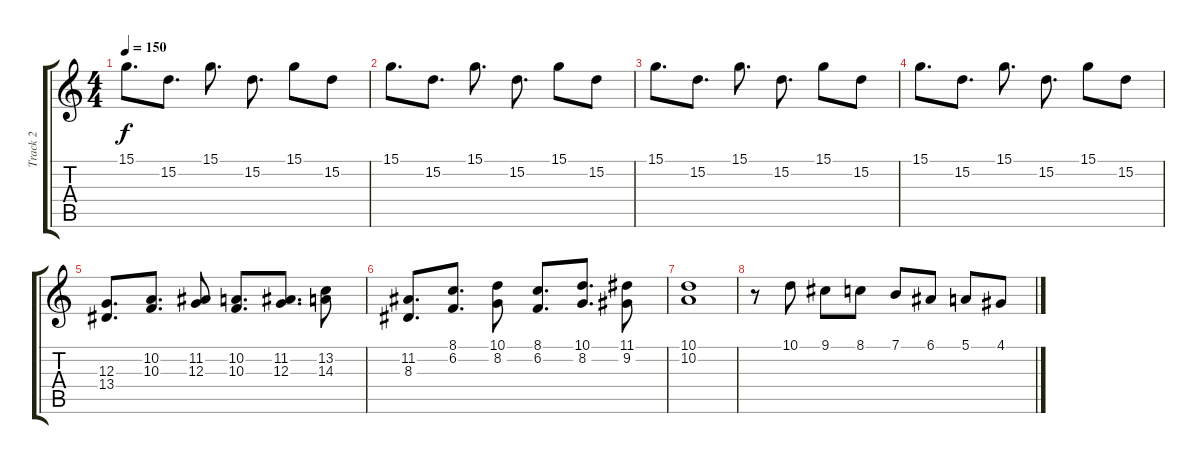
\track ("Track 2" "Track 2") {instrument churchorgan}
\staff {score tabs}
\tuning (E4 B3 G3 D3 A2 E2) {hide}
\ts (4 4)
\tempo 150
\clef g2
\ks c
15.1.8{d dy f} 15.2.8{d} 15.1.8{d} 15.2.8{d} 15.1.8 15.2.8 |
15.1.8{d} 15.2.8{d} 15.1.8{d} 15.2.8{d} 15.1.8 15.2.8 |
15.1.8{d} 15.2.8{d} 15.1.8{d} 15.2.8{d} 15.1.8 15.2.8 |
15.1.8{d} 15.2.8{d} 15.1.8{d} 15.2.8{d} 15.1.8 15.2.8 |
(12.3 13.4).8{d} (10.2 10.3).8{d} (11.2 12.3).8 (10.2 10.3).8{d} (11.2 12.3).8{d} (13.2 14.3).8 |
(11.2 8.3).8{d} (8.1 6.2).8{d} (10.1 8.2).8 (8.1 6.2).8{d} (10.1 8.2).8{d} (11.1 9.2).8 |
(10.1 10.2).1 |
r.8 10.1.8 9.1.8 8.1.8 7.1.8 6.1.8 5.1.8 4.1.8
